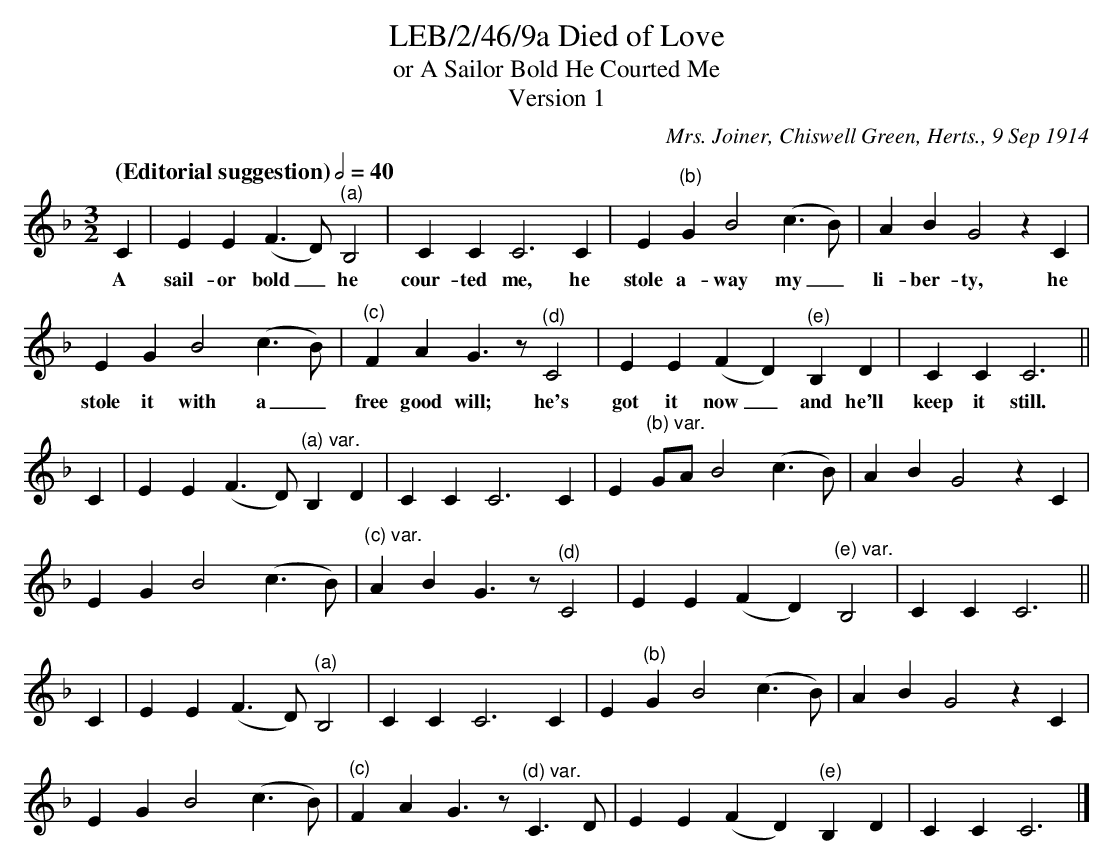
X:1
T:LEB/2/46/9a Died of Love
T: or A Sailor Bold He Courted Me
T: Version 1
C:Mrs. Joiner, Chiswell Green, Herts., 9 Sep 1914
L:1/4
Q:"(Editorial suggestion)" 1/2=40
M:3/2
K:F
C | E E (F3/2 D/2) "^(a)"B,2 | C C C3 C | E "^(b)"G B2 (c3/2B/2) | A B G2 z C |
w: A sail-or bold_ he cour-ted me, he stole a-way my_ li-ber-ty, he
E G B2 (c3/2 B/2) | "^(c)"F A G3/2 z/2 "^(d)"C2 | E E (F D) "^(e)"B, D | C C C3 ||
w: stole it with a_ free good will; he's got it now_ and he'll keep it still.
C | E E (F3/2 D/2) "^(a) var."B, D | C C C3 C | E "^(b) var."G/2A/2 B2 (c3/2B/2) | A B G2 z C |
E G B2 (c3/2 B/2) | "^(c) var."A B G3/2 z/2 "^(d)"C2 | E E (F D) "^(e) var."B,2 | C C C3 ||
C | E E (F3/2 D/2) "^(a)"B,2 | C C C3 C | E "^(b)"G B2 (c3/2B/2) | A B G2 z C |
E G B2 (c3/2 B/2) | "^(c)"F A G3/2 z/2 "^(d) var."C3/2 D/2 | E E (F D) "^(e)"B, D | C C C3 |]
